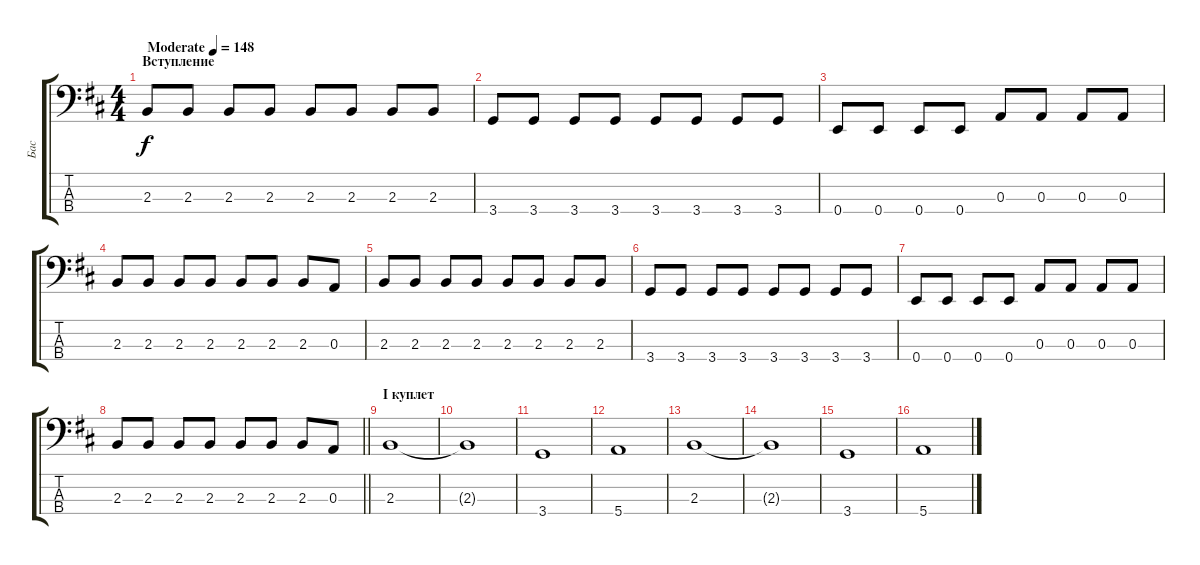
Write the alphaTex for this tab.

\track ("Бас" "Бас") {instrument electricbassfinger}
\staff {score tabs}
\tuning (G2 D2 A1 E1) {hide}
\ts (4 4)
\section ("" "Вступление")
\tempo (148 "Moderate")
\clef f4
\ks bminor
2.3.8{dy f instrument electricbassfinger} 2.3.8 2.3.8 2.3.8 2.3.8 2.3.8 2.3.8 2.3.8 |
3.4.8 3.4.8 3.4.8 3.4.8 3.4.8 3.4.8 3.4.8 3.4.8 |
0.4.8 0.4.8 0.4.8 0.4.8 0.3.8 0.3.8 0.3.8 0.3.8 |
2.3.8 2.3.8 2.3.8 2.3.8 2.3.8 2.3.8 2.3.8 0.3.8 |
2.3.8 2.3.8 2.3.8 2.3.8 2.3.8 2.3.8 2.3.8 2.3.8 |
3.4.8 3.4.8 3.4.8 3.4.8 3.4.8 3.4.8 3.4.8 3.4.8 |
0.4.8 0.4.8 0.4.8 0.4.8 0.3.8 0.3.8 0.3.8 0.3.8 |
\barLineRight lightlight
2.3.8 2.3.8 2.3.8 2.3.8 2.3.8 2.3.8 2.3.8 0.3.8 |
\section ("" "I куплет")
2.3.1 |
2.3{t}.1 |
3.4.1 |
5.4.1 |
2.3.1 |
2.3{t}.1 |
3.4.1 |
5.4.1
